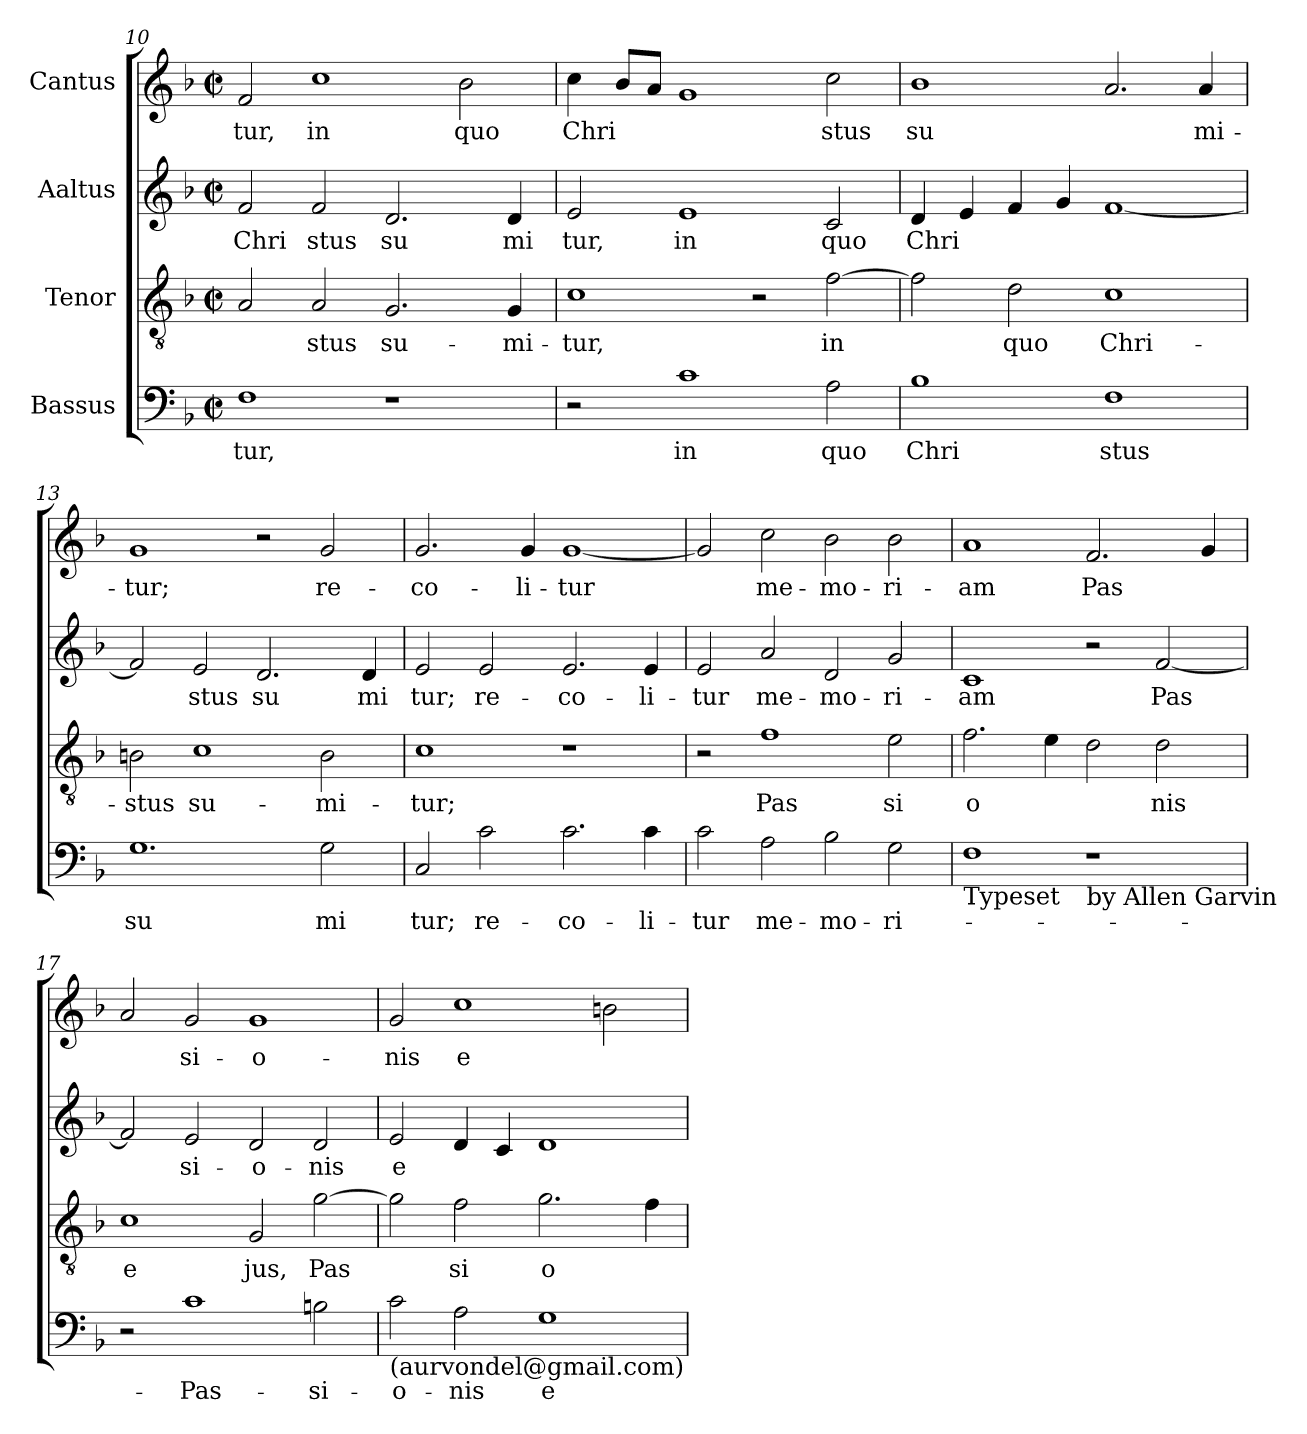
**kern	**text	**kern	**text	**kern	**text	**kern	**text
*part4	*part4	*part3	*part3	*part2	*part2	*part1	*part1
*staff4	*staff4	*staff3	*staff3	*staff2	*staff2	*staff1	*staff1
*I"Bassus	*	*I"Tenor	*	*I"Aaltus	*	*I"Cantus	*
*clefF4	*	*clefGv2	*	*clefG2	*	*clefG2	*
*k[b-]	*	*k[b-]	*	*k[b-]	*	*k[b-]	*
*F:	*	*F:	*	*F:	*	*F:	*
*M2/2	*	*M2/2	*	*M2/2	*	*M2/2	*
*met(c|)	*	*met(c|)	*	*met(c|)	*	*met(c|)	*
=10	=10	=10	=10	=10	=10	=10	=10
!	!LO:LY:b:cj	!	!LO:LY:b:cj	!	!LO:LY:b:cj	!	!LO:LY:b:cj
1F	tur,	2A/	--	2f/	Chri	2f/	-tur,
!	!	!	!LO:LY:b:cj	!	!LO:LY:b:cj	!	!LO:LY:b:cj
.	.	2A/	-stus	2f/	stus	1cc	in
!	!	!	!LO:LY:b:cj	!	!LO:LY:b:cj	!	!
1r	.	2.G/	su-	2.d/	su	.	.
!	!	!	!	!	!	!	!LO:LY:b:cj
.	.	.	.	.	.	2b-\	quo
!	!	!	!LO:LY:b:cj	!	!LO:LY:b:cj	!	!
.	.	4G/	-mi-	4d/	mi	.	.
=11	=11	=11	=11	=11	=11	=11	=11
!	!	!	!LO:LY:b:cj	!	!LO:LY:b:cj	!	!LO:LY:b:cj
2r	.	1c	-tur,	2e/	tur,	4cc\	Chri-
!	!	!	!	!	!	!	!LO:LY:b:cj
.	.	.	.	.	.	8b-/L	--
!	!	!	!	!	!	!	!LO:LY:b:cj
.	.	.	.	.	.	8a/J	--
!	!LO:LY:b:cj	!	!	!	!LO:LY:b:cj	!	!LO:LY:b:cj
1c	in	.	.	1e	in	1g	--
.	.	2r	.	.	.	.	.
!	!LO:LY:b:cj	!	!LO:LY:b:cj	!	!LO:LY:b:cj	!	!LO:LY:b:cj
2A\	quo	[>2f\	in	2c/	quo	2cc\	-stus
=12	=12	=12	=12	=12	=12	=12	=12
!	!LO:LY:b:cj	!	!LO:LY:b:cj	!	!LO:LY:b:cj	!	!LO:LY:b:cj
1B-	Chri	2f\]	.	4d/	Chri	1b-	su-
!	!	!	!	!	!LO:LY:b:cj	!	!
.	.	.	.	4e/	.	.	.
!	!	!	!LO:LY:b:cj	!	!LO:LY:b:cj	!	!
.	.	2d\	quo	4f/	.	.	.
!	!	!	!	!	!LO:LY:b:cj	!	!
.	.	.	.	4g/	.	.	.
!	!LO:LY:b:cj	!	!LO:LY:b:cj	!	!LO:LY:b:cj	!	!LO:LY:b:cj
1F	stus	1c	Chri-	[<1f	.	2.a/	--
!	!	!	!	!	!	!	!LO:LY:b:cj
.	.	.	.	.	.	4a/	-mi-
=13	=13	=13	=13	=13	=13	=13	=13
!	!LO:LY:b:cj	!	!LO:LY:b:cj	!	!LO:LY:b:cj	!	!LO:LY:b:cj
1.G	su	2Bn\	-stus	2f/]	.	1g	-tur;
!	!	!	!LO:LY:b:cj	!	!LO:LY:b:cj	!	!
.	.	1c	su-	2e/	stus	.	.
!	!	!	!	!	!LO:LY:b:cj	!	!
.	.	.	.	2.d/	su	2r	.
!	!LO:LY:b:cj	!	!LO:LY:b:cj	!	!	!	!LO:LY:b:cj
2G\	mi	2B\	-mi-	.	.	2g/	re-
!	!	!	!	!	!LO:LY:b:cj	!	!
.	.	.	.	4d/	mi	.	.
!!LO:PB:g=z
=14	=14	=14	=14	=14	=14	=14	=14
!	!LO:LY:b:cj	!	!LO:LY:b:cj	!	!LO:LY:b:cj	!	!LO:LY:b:cj
2C/	tur;	1c	-tur;	2e/	tur;	2.g/	-co-
!	!LO:LY:b:cj	!	!	!	!LO:LY:b:cj	!	!
2c\	re-	.	.	2e/	re-	.	.
!	!	!	!	!	!	!	!LO:LY:b:cj
.	.	.	.	.	.	4g/	-li-
!	!LO:LY:b:cj	!	!	!	!LO:LY:b:cj	!	!LO:LY:b:cj
2.c\	-co-	1r	.	2.e/	-co-	[<1g	-tur
!	!LO:LY:b:cj	!	!	!	!LO:LY:b:cj	!	!
4c\	-li-	.	.	4e/	-li-	.	.
=15	=15	=15	=15	=15	=15	=15	=15
!	!LO:LY:b:cj	!	!	!	!LO:LY:b:cj	!	!LO:LY:b:cj
2c\	-tur	2r	.	2e/	-tur	2g/]	.
!	!LO:LY:b:cj	!	!LO:LY:b:cj	!	!LO:LY:b:cj	!	!LO:LY:b:cj
2A\	me-	1f	Pas	2a/	me-	2cc\	me-
!	!LO:LY:b:cj	!	!	!	!LO:LY:b:cj	!	!LO:LY:b:cj
2B-\	-mo-	.	.	2d/	-mo-	2b-\	-mo-
!	!LO:LY:b:cj	!	!LO:LY:b:cj	!	!LO:LY:b:cj	!	!LO:LY:b:cj
2G\	-ri-	2e\	si	2g/	-ri-	2b-\	-ri-
=16	=16	=16	=16	=16	=16	=16	=16
!LO:TX:b:t=Typeset	!	!	!	!	!	!	!
!	!	!	!LO:LY:b:cj	!	!LO:LY:b:cj	!	!LO:LY:b:cj
1F	.	2.f\	o	1c	-am	1a	-am
!	!	!	!LO:LY:b:cj	!	!	!	!
.	.	4e\	.	.	.	.	.
!LO:TX:b:t=by Allen Garvin	!	!	!	!	!	!	!
!	!	!	!LO:LY:b:cj	!	!	!	!LO:LY:b:cj
1r	.	2d\	.	2r	.	2.f/	Pas-
!	!	!	!LO:LY:b:cj	!	!LO:LY:b:cj	!	!
.	.	2d\	nis	[<2f/	Pas-	.	.
!	!	!	!	!	!	!	!LO:LY:b:cj
.	.	.	.	.	.	4g/	--
=17	=17	=17	=17	=17	=17	=17	=17
!	!	!	!LO:LY:b:cj	!	!LO:LY:b:cj	!	!LO:LY:b:cj
2r	.	1c	e	2f/]	--	2a/	--
!	!LO:LY:b:cj	!	!	!	!LO:LY:b:cj	!	!LO:LY:b:cj
1c	-Pas-	.	.	2e/	-si-	2g/	-si-
!	!	!	!LO:LY:b:cj	!	!LO:LY:b:cj	!	!LO:LY:b:cj
.	.	2G/	jus,	2d/	-o-	1g	-o-
!	!LO:LY:b:cj	!	!LO:LY:b:cj	!	!LO:LY:b:cj	!	!
2Bn\	-si-	[>2g\	Pas	2d/	-nis	.	.
=18	=18	=18	=18	=18	=18	=18	=18
!LO:TX:b:t=(aurvondel@gmail.com)	!	!	!	!	!	!	!
!	!LO:LY:b:cj	!	!LO:LY:b:cj	!	!LO:LY:b:cj	!	!LO:LY:b:cj
2c\	-o-	2g\]	.	2e/	e-	2g/	-nis
!	!LO:LY:b:cj	!	!LO:LY:b:cj	!	!LO:LY:b:cj	!	!LO:LY:b:cj
2A\	-nis	2f\	si	4d/	--	1cc	e-
!	!	!	!	!	!LO:LY:b:cj	!	!
.	.	.	.	4c/	--	.	.
!	!LO:LY:b:cj	!	!LO:LY:b:cj	!	!LO:LY:b:cj	!	!
1G	e-	2.g\	o	1d	--	.	.
!	!	!	!	!	!	!	!LO:LY:b:cj
.	.	.	.	.	.	2b\	--
!	!	!	!LO:LY:b:cj	!	!	!	!
.	.	4f\	.	.	.	.	.
=	=	=	=	=	=	=	=
*-	*-	*-	*-	*-	*-	*-	*-
